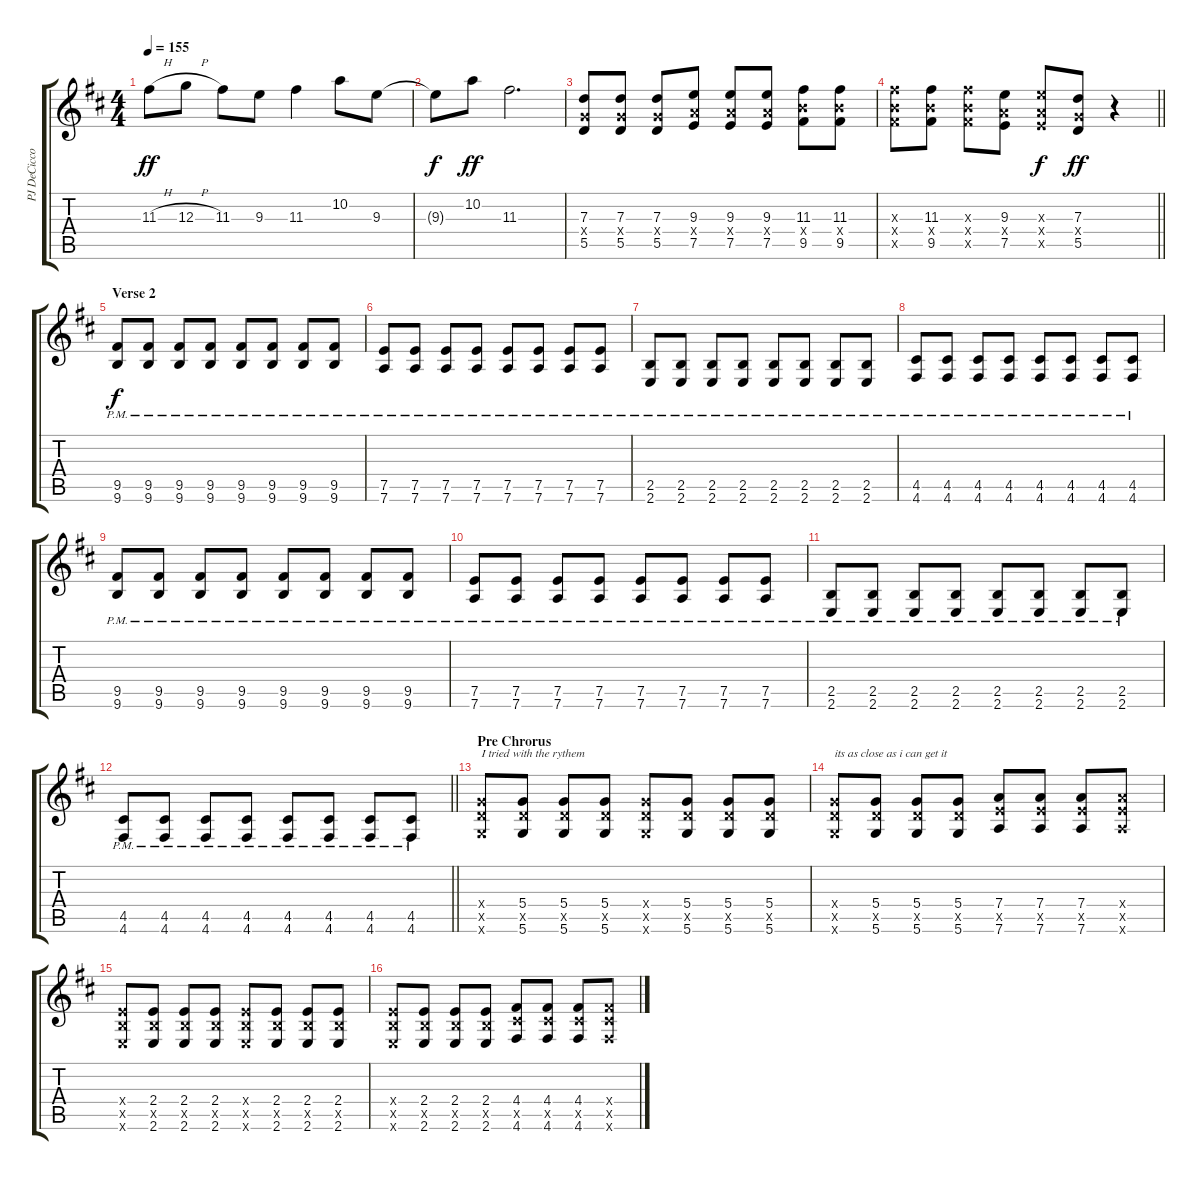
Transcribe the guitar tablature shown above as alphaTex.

\track ("PJ DeCicco" "PJ DeCicco") {instrument distortionguitar}
\staff {score tabs}
\tuning (E4 B3 G3 D3 A2 D2) {hide}
\ts (4 4)
\tempo 155
\clef g2
\ks d
11.3{h}.8{dy ff} 12.3{h}.8 11.3.8 9.3.8 11.3.4 10.2.8 9.3.8 |
9.3{t}.8{dy f} 10.2.8{dy ff} 11.3.2{d} |
(7.3 5.4{x} 5.5).8 (7.3 5.4{x} 5.5).8 (7.3 5.4{x} 5.5).8 (9.3 7.4{x} 7.5).8 (9.3 7.4{x} 7.5).8 (9.3 7.4{x} 7.5).8 (11.3 9.4{x} 9.5).8 (11.3 9.4{x} 9.5).8 |
\barLineRight lightlight
(11.3{x} 9.4{x} 9.5{x}).8 (11.3 9.4{x} 9.5).8 (11.3{x} 9.4{x} 9.5{x}).8 (9.3 7.4{x} 7.5).8 (9.3{x} 7.4{x} 7.5{x}).8{dy f} (7.3 5.4{x} 5.5).8{dy ff} r.4 |
\section ("" "Verse 2")
(9.5{pm} 9.6{pm}).8{dy f} (9.5{pm} 9.6{pm}).8 (9.5{pm} 9.6{pm}).8 (9.5{pm} 9.6{pm}).8 (9.5{pm} 9.6{pm}).8 (9.5{pm} 9.6{pm}).8 (9.5{pm} 9.6{pm}).8 (9.5{pm} 9.6{pm}).8 |
(7.5{pm} 7.6{pm}).8 (7.5{pm} 7.6{pm}).8 (7.5{pm} 7.6{pm}).8 (7.5{pm} 7.6{pm}).8 (7.5{pm} 7.6{pm}).8 (7.5{pm} 7.6{pm}).8 (7.5{pm} 7.6{pm}).8 (7.5{pm} 7.6{pm}).8 |
(2.5{pm} 2.6{pm}).8 (2.5{pm} 2.6{pm}).8 (2.5{pm} 2.6{pm}).8 (2.5{pm} 2.6{pm}).8 (2.5{pm} 2.6{pm}).8 (2.5{pm} 2.6{pm}).8 (2.5{pm} 2.6{pm}).8 (2.5{pm} 2.6{pm}).8 |
(4.5{pm} 4.6{pm}).8 (4.5{pm} 4.6{pm}).8 (4.5{pm} 4.6{pm}).8 (4.5{pm} 4.6{pm}).8 (4.5{pm} 4.6{pm}).8 (4.5{pm} 4.6{pm}).8 (4.5{pm} 4.6{pm}).8 (4.5{pm} 4.6{pm}).8 |
(9.5{pm} 9.6{pm}).8 (9.5{pm} 9.6{pm}).8 (9.5{pm} 9.6{pm}).8 (9.5{pm} 9.6{pm}).8 (9.5{pm} 9.6{pm}).8 (9.5{pm} 9.6{pm}).8 (9.5{pm} 9.6{pm}).8 (9.5{pm} 9.6{pm}).8 |
(7.5{pm} 7.6{pm}).8 (7.5{pm} 7.6{pm}).8 (7.5{pm} 7.6{pm}).8 (7.5{pm} 7.6{pm}).8 (7.5{pm} 7.6{pm}).8 (7.5{pm} 7.6{pm}).8 (7.5{pm} 7.6{pm}).8 (7.5{pm} 7.6{pm}).8 |
(2.5{pm} 2.6{pm}).8 (2.5{pm} 2.6{pm}).8 (2.5{pm} 2.6{pm}).8 (2.5{pm} 2.6{pm}).8 (2.5{pm} 2.6{pm}).8 (2.5{pm} 2.6{pm}).8 (2.5{pm} 2.6{pm}).8 (2.5{pm} 2.6{pm}).8 |
\barLineRight lightlight
(4.5{pm} 4.6{pm}).8 (4.5{pm} 4.6{pm}).8 (4.5{pm} 4.6{pm}).8 (4.5{pm} 4.6{pm}).8 (4.5{pm} 4.6{pm}).8 (4.5{pm} 4.6{pm}).8 (4.5{pm} 4.6{pm}).8 (4.5{pm} 4.6{pm}).8 |
\section ("" "Pre Chrorus")
(5.4{x} 5.5{x} 5.6{x}).8{txt "I tried with the rythem" volume 13} (5.4 5.5{x} 5.6).8 (5.4 5.5{x} 5.6).8 (5.4 5.5{x} 5.6).8 (5.4{x} 5.5{x} 5.6{x}).8 (5.4 5.5{x} 5.6).8 (5.4 5.5{x} 5.6).8 (5.4 5.5{x} 5.6).8 |
(5.4{x} 5.5{x} 5.6{x}).8{txt "its as close as i can get it"} (5.4 5.5{x} 5.6).8 (5.4 5.5{x} 5.6).8 (5.4 5.5{x} 5.6).8 (7.4 7.5{x} 7.6).8 (7.4 7.5{x} 7.6).8 (7.4 7.5{x} 7.6).8 (7.4{x} 7.5{x} 7.6{x}).8 |
(2.4{x} 2.5{x} 2.6{x}).8 (2.4 2.5{x} 2.6).8 (2.4 2.5{x} 2.6).8 (2.4 2.5{x} 2.6).8 (2.4{x} 2.5{x} 2.6{x}).8 (2.4 2.5{x} 2.6).8 (2.4 2.5{x} 2.6).8 (2.4 2.5{x} 2.6).8 |
(2.4{x} 2.5{x} 2.6{x}).8 (2.4 2.5{x} 2.6).8 (2.4 2.5{x} 2.6).8 (2.4 2.5{x} 2.6).8 (4.4 4.5{x} 4.6).8 (4.4 4.5{x} 4.6).8 (4.4 4.5{x} 4.6).8 (4.4{x} 4.5{x} 4.6{x}).8
